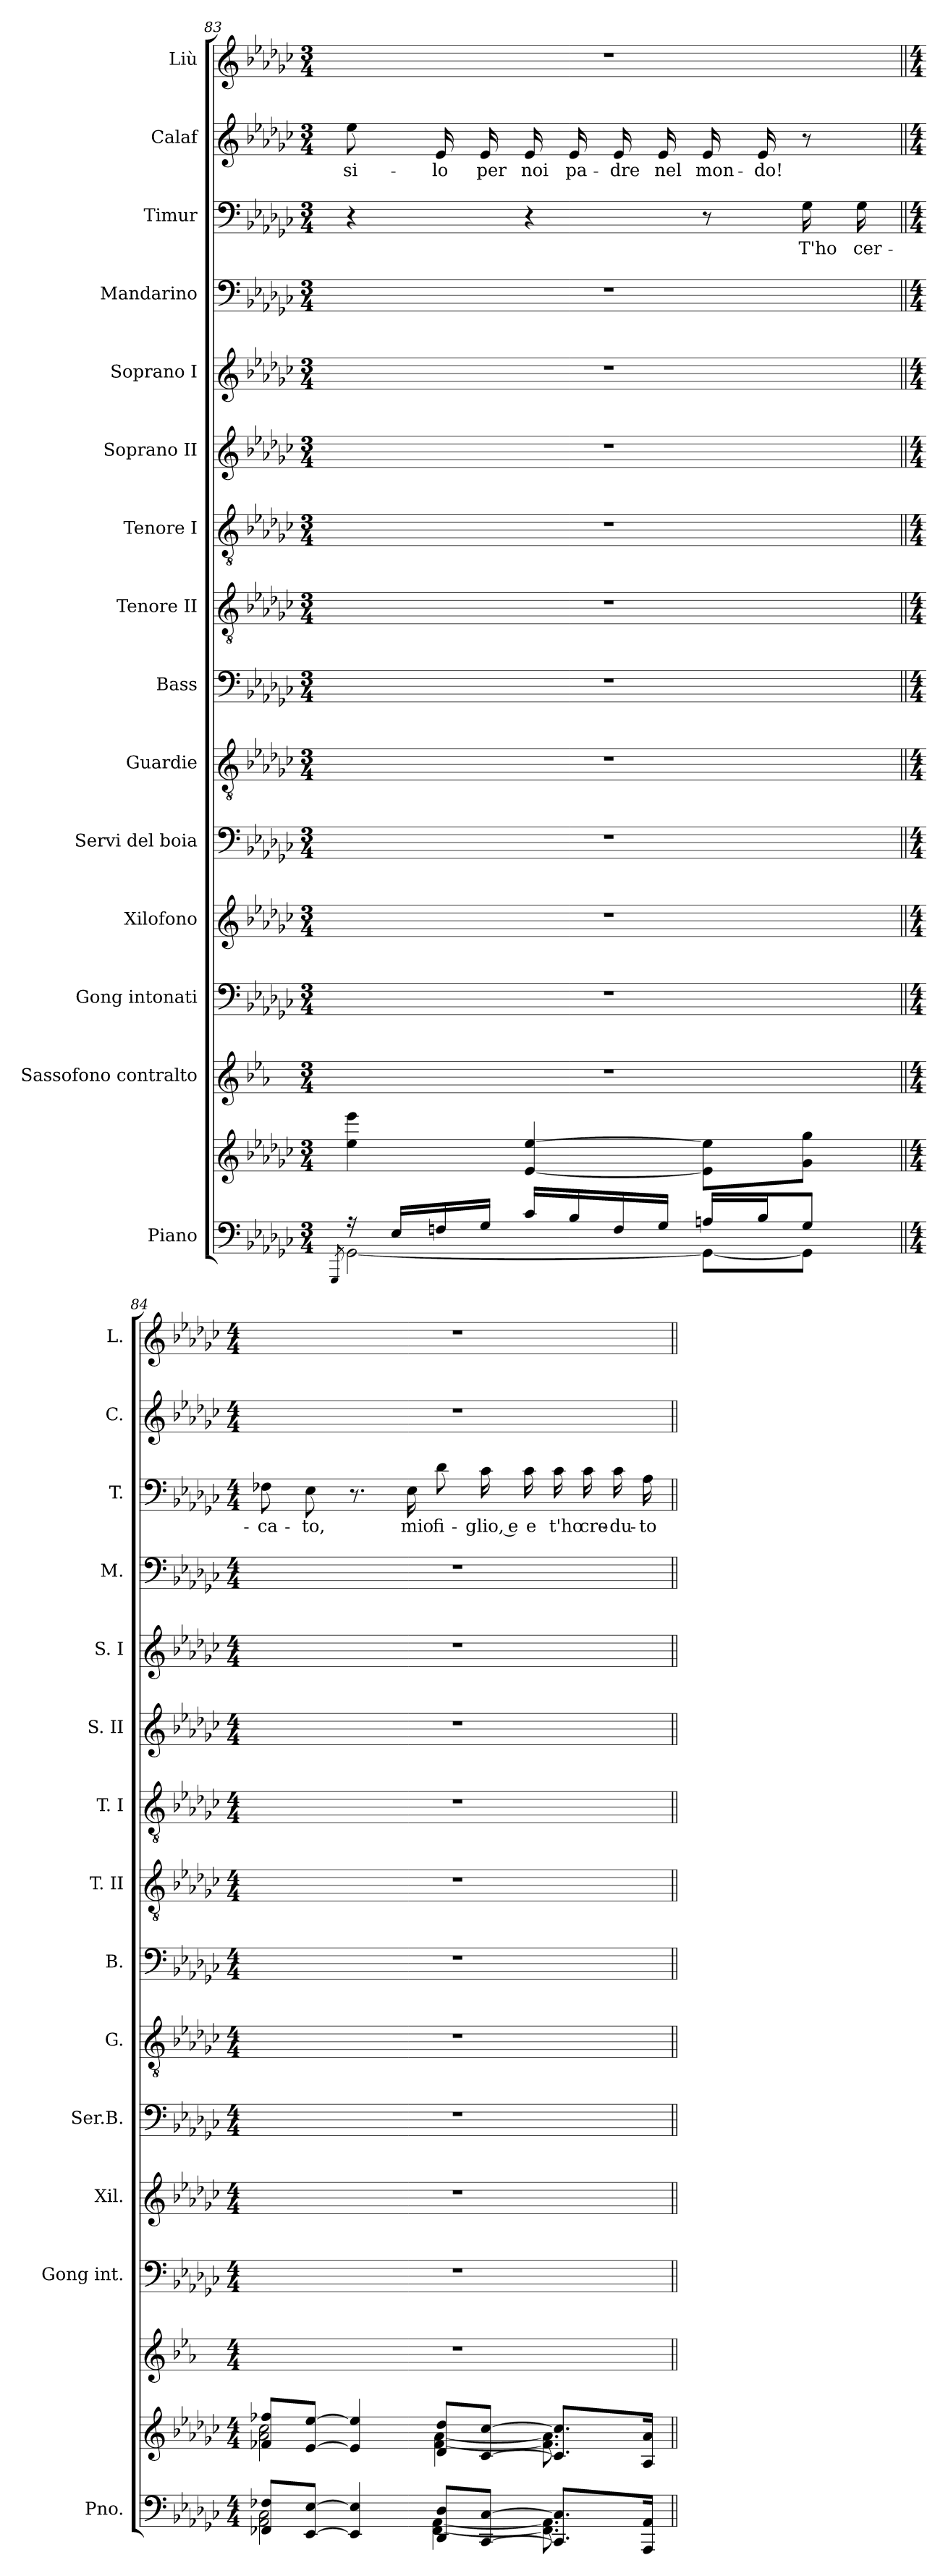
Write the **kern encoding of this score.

**kern	**kern	**kern	**kern	**kern	**kern	**kern	**kern	**kern	**kern	**kern	**kern	**kern	**kern	**text	**kern	**text	**kern
*part15	*part15	*part14	*part13	*part12	*part11	*part10	*part9	*part8	*part7	*part6	*part5	*part4	*part3	*part3	*part2	*part2	*part1
*staff16	*staff15	*staff14	*staff13	*staff12	*staff11	*staff10	*staff9	*staff8	*staff7	*staff6	*staff5	*staff4	*staff3	*staff3	*staff2	*staff2	*staff1
*I"Piano	*	*I"Sassofono contralto	*I"Gong intonati	*I"Xilofono	*I"Servi del boia	*I"Guardie	*I"Bass	*I"Tenore II	*I"Tenore I	*I"Soprano II	*I"Soprano I	*I"Mandarino	*I"Timur	*	*I"Calaf	*	*I"Liù
*I'Pno.	*	*	*I'Gong int.	*I'Xil.	*I'Ser.B.	*I'G.	*I'B.	*I'T. II	*I'T. I	*I'S. II	*I'S. I	*I'M.	*I'T.	*	*I'C.	*	*I'L.
!!LO:PB:g=z
*clefF4	*clefG2	*clefG2	*clefF4	*clefG2	*clefF4	*clefGv2	*clefF4	*clefGv2	*clefGv2	*clefG2	*clefG2	*clefF4	*clefF4	*	*clefG2	*	*clefG2
*	*	*ITrd5c9	*	*ITrd-7c-12	*	*	*	*	*	*	*	*	*	*	*	*	*
*k[b-e-a-d-g-c-]	*k[b-e-a-d-g-c-]	*k[b-e-a-d-g-c-]	*k[b-e-a-d-g-c-]	*k[b-e-a-d-g-c-]	*k[b-e-a-d-g-c-]	*k[b-e-a-d-g-c-]	*k[b-e-a-d-g-c-]	*k[b-e-a-d-g-c-]	*k[b-e-a-d-g-c-]	*k[b-e-a-d-g-c-]	*k[b-e-a-d-g-c-]	*k[b-e-a-d-g-c-]	*k[b-e-a-d-g-c-]	*	*k[b-e-a-d-g-c-]	*	*k[b-e-a-d-g-c-]
*M3/4	*M3/4	*M3/4	*M3/4	*M3/4	*M3/4	*M3/4	*M3/4	*M3/4	*M3/4	*M3/4	*M3/4	*M3/4	*M3/4	*	*M3/4	*	*M3/4
=83	=83	=83	=83	=83	=83	=83	=83	=83	=83	=83	=83	=83	=83	=83	=83	=83	=83
*^	*	*	*	*	*	*	*	*	*	*	*	*	*	*	*	*	*
.	8qGGG-/	.	.	.	.	.	.	.	.	.	.	.	.	.	.	.	.	.
!	!	!	!	!	!	!	!	!	!	!	!	!	!	!	!	!	!LO:LY:b	!
16r	[2GG-\	4ee-\ 4eee-\	2.r	2.r	2.r	2.r	2.r	2.r	2.r	2.r	2.r	2.r	2.r	4r	.	8ee-\	-si-	2.r
16E-/LL	.	.	.	.	.	.	.	.	.	.	.	.	.	.	.	.	.	.
!	!	!	!	!	!	!	!	!	!	!	!	!	!	!	!	!	!LO:LY:b	!
16Fn/	.	.	.	.	.	.	.	.	.	.	.	.	.	.	.	16e-/	-lo	.
!	!	!	!	!	!	!	!	!	!	!	!	!	!	!	!	!	!LO:LY:b	!
16G-/JJ	.	.	.	.	.	.	.	.	.	.	.	.	.	.	.	16e-/	per	.
!	!	!	!	!	!	!	!	!	!	!	!	!	!	!	!	!	!LO:LY:b	!
16c-/LL	.	[4e-/ [4ee-/	.	.	.	.	.	.	.	.	.	.	.	4r	.	16e-/	noi	.
!	!	!	!	!	!	!	!	!	!	!	!	!	!	!	!	!	!LO:LY:b	!
16B-/	.	.	.	.	.	.	.	.	.	.	.	.	.	.	.	16e-/	pa-	.
!	!	!	!	!	!	!	!	!	!	!	!	!	!	!	!	!	!LO:LY:b	!
16F/	.	.	.	.	.	.	.	.	.	.	.	.	.	.	.	16e-/	-dre	.
!	!	!	!	!	!	!	!	!	!	!	!	!	!	!	!	!	!LO:LY:b	!
16G-/JJ	.	.	.	.	.	.	.	.	.	.	.	.	.	.	.	16e-/	nel	.
!	!	!	!	!	!	!	!	!	!	!	!	!	!	!	!	!	!LO:LY:b	!
16An/LL	8GG-\L_	8e-\] 8ee-\]L	.	.	.	.	.	.	.	.	.	.	.	8r	.	16e-/	mon-	.
!	!	!	!	!	!	!	!	!	!	!	!	!	!	!	!	!	!LO:LY:b	!
16B-/J	.	.	.	.	.	.	.	.	.	.	.	.	.	.	.	16e-/	-do!	.
!	!	!	!	!	!	!	!	!	!	!	!	!	!	!	!LO:LY:b	!	!	!
8G-/J	8GG-\J]	8g-\ 8gg-\J	.	.	.	.	.	.	.	.	.	.	.	16G-\	T'ho	8r	.	.
!	!	!	!	!	!	!	!	!	!	!	!	!	!	!	!LO:LY:b	!	!	!
.	.	.	.	.	.	.	.	.	.	.	.	.	.	16G-\	cer-	.	.	.
!!LO:LB:g=z
=84||	=84||	=84||	=84||	=84||	=84||	=84||	=84||	=84||	=84||	=84||	=84||	=84||	=84||	=84||	=84||	=84||	=84||	=84||
*M4/4	*	*M4/4	*M4/4	*M4/4	*M4/4	*M4/4	*M4/4	*M4/4	*M4/4	*M4/4	*M4/4	*M4/4	*M4/4	*M4/4	*	*M4/4	*	*M4/4
*	*	*^	*	*	*	*	*	*	*	*	*	*	*	*	*	*	*	*
!	!	!	!	!	!	!	!	!	!	!	!	!	!	!	!	!LO:LY:b	!	!	!
8FF-X/ 8F-X/L	2AA-\ 2C-\	8f-X/ 8ff-X/L	2a-\ 2cc-\	1r	1r	1r	1r	1r	1r	1r	1r	1r	1r	1r	8F-X\	-ca-	1r	.	1r
!	!	!	!	!	!	!	!	!	!	!	!	!	!	!	!	!LO:LY:b	!	!	!
[8EE-/ [8E-/J	.	[8e-/ [8ee-/J	.	.	.	.	.	.	.	.	.	.	.	.	8E-\	-to,	.	.	.
4EE-/] 4E-/]	.	4e-/] 4ee-/]	.	.	.	.	.	.	.	.	.	.	.	.	8.r	.	.	.	.
!	!	!	!	!	!	!	!	!	!	!	!	!	!	!	!	!LO:LY:b	!	!	!
.	.	.	.	.	.	.	.	.	.	.	.	.	.	.	16E-\	mio	.	.	.
!	!	!	!	!	!	!	!	!	!	!	!	!	!	!	!	!LO:LY:b	!	!	!
8DD-/ 8D-/L	[4FF-\ [4AA-\	8d-/ 8dd-/L	[4f-\ [4a-\	.	.	.	.	.	.	.	.	.	.	.	8d-\	fi-	.	.	.
!	!	!	!	!	!	!	!	!	!	!	!	!	!	!	!	!LO:LY:b	!	!	!
[8CC-/ [8C-/J	.	[8c-/ [8cc-/J	.	.	.	.	.	.	.	.	.	.	.	.	16c-\	-glio, e	.	.	.
!	!	!	!	!	!	!	!	!	!	!	!	!	!	!	!	!LO:LY:b	!	!	!
.	.	.	.	.	.	.	.	.	.	.	.	.	.	.	16c-\	e	.	.	.
!	!	!	!	!	!	!	!	!	!	!	!	!	!	!	!	!LO:LY:b	!	!	!
8.CC-/] 8.C-/]L	8.FF-\] 8.AA-\]	8.c-/] 8.cc-/]L	8.f-\] 8.a-\]	.	.	.	.	.	.	.	.	.	.	.	16c-\	t'ho	.	.	.
!	!	!	!	!	!	!	!	!	!	!	!	!	!	!	!	!LO:LY:b	!	!	!
.	.	.	.	.	.	.	.	.	.	.	.	.	.	.	16c-\	cre-	.	.	.
!	!	!	!	!	!	!	!	!	!	!	!	!	!	!	!	!LO:LY:b	!	!	!
.	.	.	.	.	.	.	.	.	.	.	.	.	.	.	16c-\	-du-	.	.	.
!	!	!	!	!	!	!	!	!	!	!	!	!	!	!	!	!LO:LY:b	!	!	!
16AAA-/ 16AA-/Jk	16ryy	16A-/ 16a-/Jk	16ryy	.	.	.	.	.	.	.	.	.	.	.	16A-\	-to	.	.	.
*v	*v	*	*	*	*	*	*	*	*	*	*	*	*	*	*	*	*	*	*
*	*v	*v	*	*	*	*	*	*	*	*	*	*	*	*	*	*	*	*
=||	=||	=||	=||	=||	=||	=||	=||	=||	=||	=||	=||	=||	=||	=||	=||	=||	=||
*-	*-	*-	*-	*-	*-	*-	*-	*-	*-	*-	*-	*-	*-	*-	*-	*-	*-
